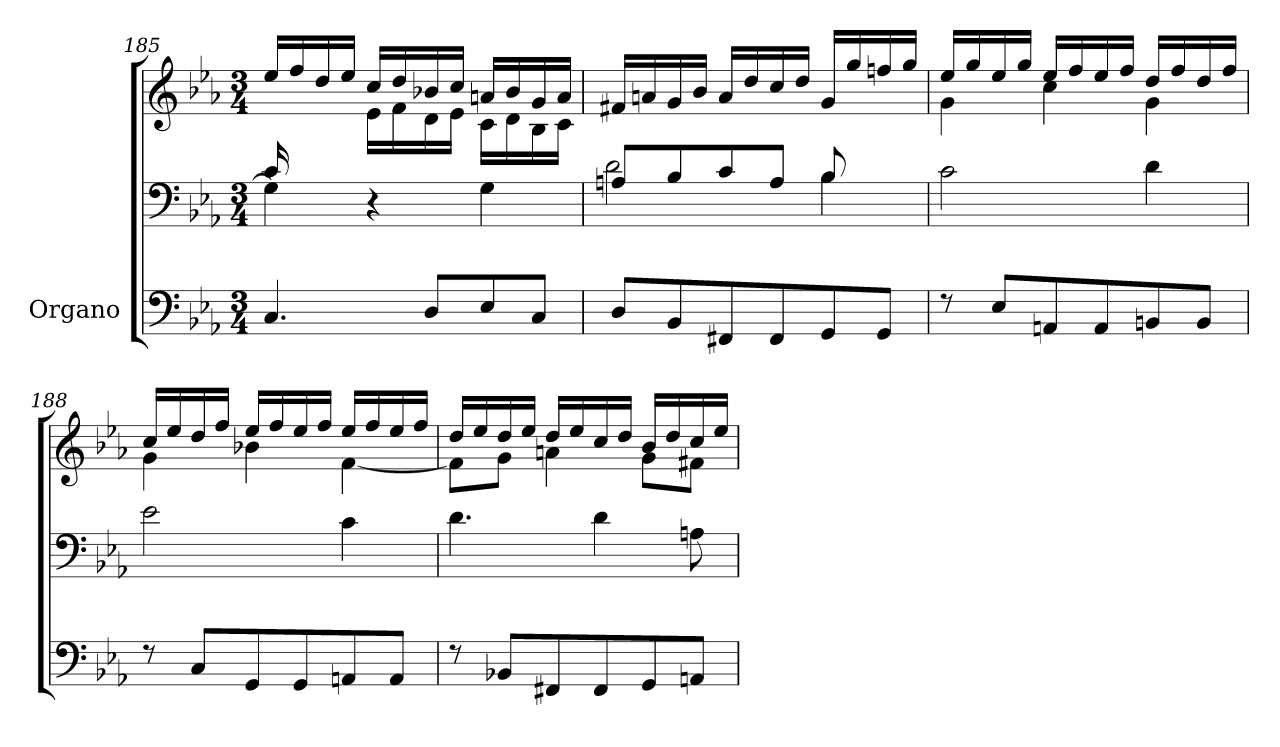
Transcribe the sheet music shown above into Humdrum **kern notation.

**kern	**kern	**kern
*part1	*part1	*part1
*staff3	*staff2	*staff1
*I"Organo	*	*
*clefF4	*clefF4	*clefG2
*k[b-e-a-]	*k[b-e-a-]	*k[b-e-a-]
*M3/4	*M3/4	*M3/4
=185	=185	=185
*^	*^	*^
4.C/	2.ryy	16c/LL	4G\]	16ee-/LL	16ryy
.	.	2ryy	.	16ff/	16g\
.	.	.	.	16dd/	16f\
.	.	.	.	16ee-/JJ	16g\JJ
.	.	.	4r	16cc/LL	16e-\LL
.	.	.	.	16dd/	16f\
8D/L	.	.	.	16b-X/	16d\
.	.	.	.	16cc/JJ	16e-\JJ
8E-/	.	.	4G\	16an/LL	16c\LL
.	.	8.ryy	.	16b-/	16d\
8C/J	.	.	.	16g/	16B-\
.	.	.	.	16a/JJ	16c\JJ
=186	=186	=186	=186	=186	=186
8D/L	2.ryy	8An/L	2d\	16f#X/LL	8ryy
.	.	.	.	16an/	.
*	*	*	*	*v	*v
8BB-/	.	8B-/	.	16g/
.	.	.	.	16b-/JJ
8FF#X/	.	8c/	.	16a/LL
.	.	.	.	16dd/
8FF#/	.	8A/J	.	16cc/
.	.	.	.	16dd/JJ
8GG/	.	8B-/L	4B-\	16g/LL
.	.	.	.	16gg/
*	*	*	*	*^
8GG/J	.	8ryy	.	16ffn/	8g\J
.	.	.	.	16gg/JJ	.
*	*	*v	*v	*	*
=187	=187	=187	=187	=187
8r	2.ryy	2c\	16ee-/LL	4g\
.	.	.	16gg/	.
8E-/L	.	.	16ee-/	.
.	.	.	16gg/JJ	.
8AAn/	.	.	16ee-/LL	4cc\
.	.	.	16ff/	.
8AA/	.	.	16ee-/	.
.	.	.	16ff/JJ	.
8BBn/	.	4d\	16dd/LL	4g\
.	.	.	16ff/	.
8BB/J	.	.	16dd/	.
.	.	.	16ff/JJ	.
=188	=188	=188	=188	=188
8r	2.ryy	2e-\	16cc/LL	4g\
.	.	.	16ee-/	.
8C/L	.	.	16dd/	.
.	.	.	16ff/JJ	.
8GG/	.	.	16ee-/LL	4b-X\
.	.	.	16ff/	.
8GG/	.	.	16ee-/	.
.	.	.	16ff/JJ	.
8AAn/	.	4c\	16ee-/LL	[4f\
.	.	.	16ff/	.
8AA/J	.	.	16ee-/	.
.	.	.	16ff/JJ	.
=189	=189	=189	=189	=189
8r	2.ryy	4.d\	16dd/LL	8f\L]
.	.	.	16ee-/	.
8BB-X/L	.	.	16dd/	8g\J
.	.	.	16ee-/JJ	.
8FF#X/	.	.	16dd/LL	4an\
.	.	.	16ee-/	.
8FF#/	.	4d\	16cc/	.
.	.	.	16dd/JJ	.
8GG/	.	.	16b-/LL	8g\L
.	.	.	16dd/	.
8AAn/J	.	8An\	16cc/	8f#X\J
.	.	.	16ee-/JJ	.
*v	*v	*	*v	*v
=	=	=
*-	*-	*-
